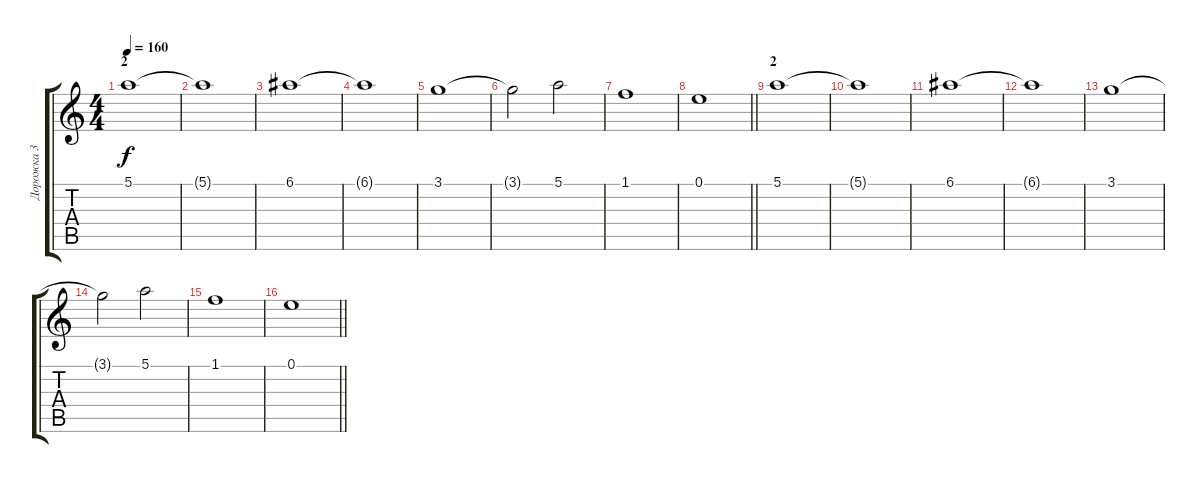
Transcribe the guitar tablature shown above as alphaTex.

\track ("Дорожка 3" "Дорожка 3") {instrument distortionguitar}
\staff {score tabs}
\tuning (E4 B3 G3 D3 A2 E2) {hide}
\ts (4 4)
\section ("" "2")
\tempo 160
\clef g2
\ks c
5.1.1{dy f} |
5.1{t}.1 |
6.1.1 |
6.1{t}.1 |
3.1.1 |
3.1{t}.2 5.1.2 |
1.1.1 |
\barLineRight lightlight
0.1.1 |
\section ("" "2")
5.1.1 |
5.1{t}.1 |
6.1.1 |
6.1{t}.1 |
3.1.1 |
3.1{t}.2 5.1.2 |
1.1.1 |
\barLineRight lightlight
0.1.1
